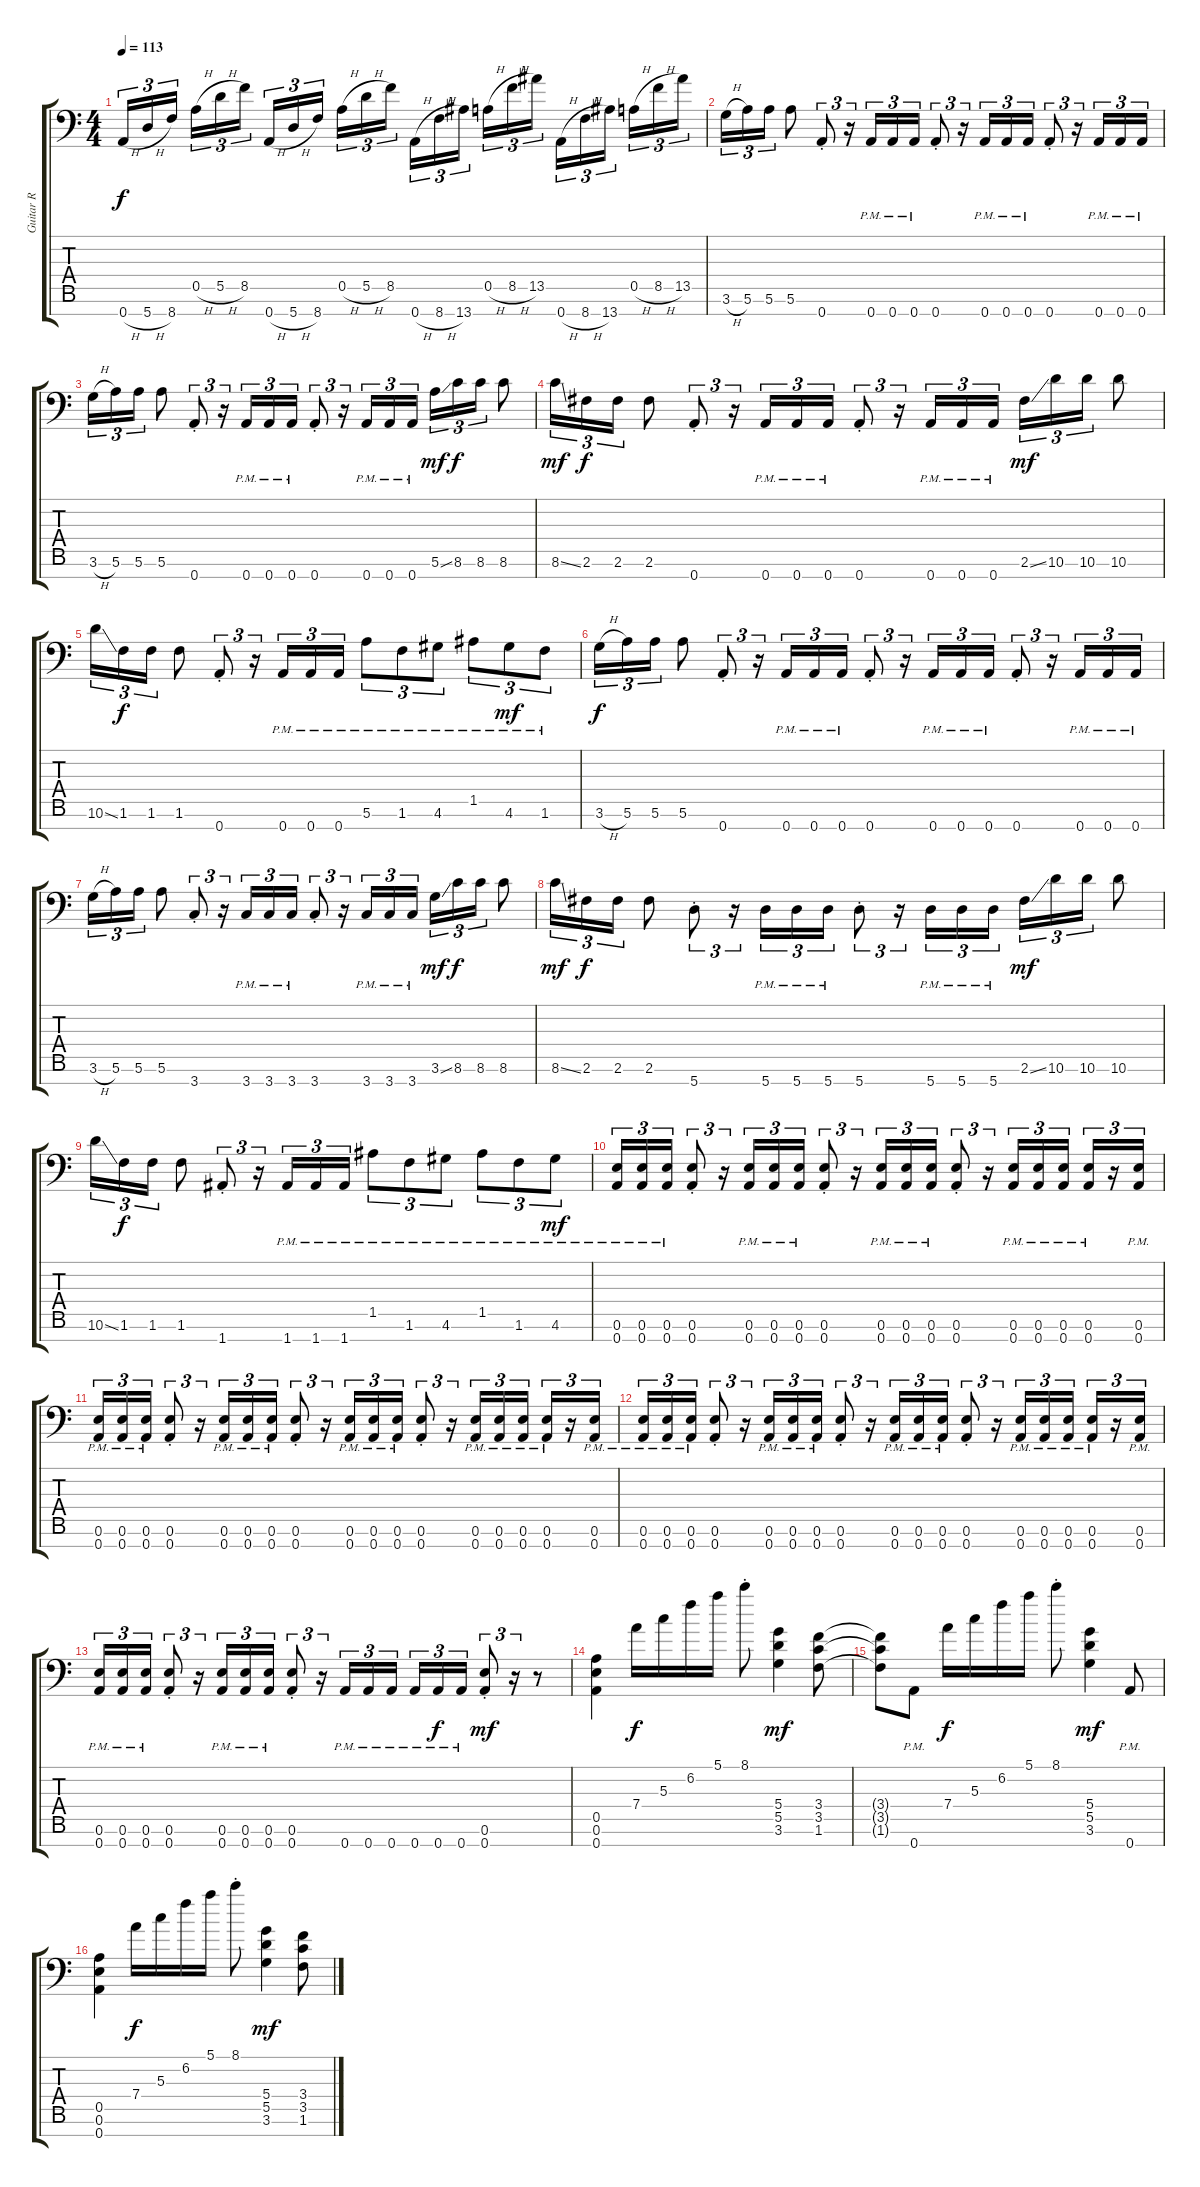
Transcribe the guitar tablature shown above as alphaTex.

\track ("Guitar R" "Guitar R") {instrument overdrivenguitar}
\staff {score tabs}
\tuning (E4 B3 G3 D3 A2 E2 A1) {hide}
\ts (4 4)
\tempo 113
\clef f4
\ks c
0.7{h}.16{tu (3 2) dy f} 5.7{h}.16{tu (3 2)} 8.7.16{tu (3 2) beam splitsecondary} 0.5{h}.16{tu (3 2)} 5.5{h}.16{tu (3 2)} 8.5.16{tu (3 2)} 0.7{h}.16{tu (3 2)} 5.7{h}.16{tu (3 2)} 8.7.16{tu (3 2) beam splitsecondary} 0.5{h}.16{tu (3 2)} 5.5{h}.16{tu (3 2)} 8.5.16{tu (3 2)} 0.7{h}.16{tu (3 2)} 8.7{h}.16{tu (3 2)} 13.7.16{tu (3 2) beam splitsecondary} 0.5{h}.16{tu (3 2)} 8.5{h}.16{tu (3 2)} 13.5.16{tu (3 2)} 0.7{h}.16{tu (3 2)} 8.7{h}.16{tu (3 2)} 13.7.16{tu (3 2) beam splitsecondary} 0.5{h}.16{tu (3 2)} 8.5{h}.16{tu (3 2)} 13.5.16{tu (3 2)} |
3.6{h}.16{tu (3 2)} 5.6.16{tu (3 2)} 5.6.16{tu (3 2)} 5.6.8 0.7{st}.8{tu (3 2)} r.16{tu (3 2)} 0.7{pm}.16{tu (3 2)} 0.7{pm}.16{tu (3 2)} 0.7{pm}.16{tu (3 2)} 0.7{st}.8{tu (3 2)} r.16{tu (3 2)} 0.7{pm}.16{tu (3 2)} 0.7{pm}.16{tu (3 2)} 0.7{pm}.16{tu (3 2)} 0.7{st}.8{tu (3 2)} r.16{tu (3 2)} 0.7{pm}.16{tu (3 2)} 0.7{pm}.16{tu (3 2)} 0.7{pm}.16{tu (3 2)} |
3.6{h}.16{tu (3 2)} 5.6.16{tu (3 2)} 5.6.16{tu (3 2)} 5.6.8 0.7{st}.8{tu (3 2)} r.16{tu (3 2)} 0.7{pm}.16{tu (3 2)} 0.7{pm}.16{tu (3 2)} 0.7{pm}.16{tu (3 2)} 0.7{st}.8{tu (3 2)} r.16{tu (3 2)} 0.7{pm}.16{tu (3 2)} 0.7{pm}.16{tu (3 2)} 0.7{pm}.16{tu (3 2)} 5.6{ss}.16{tu (3 2) dy mf} 8.6.16{tu (3 2) dy f} 8.6.16{tu (3 2)} 8.6.8 |
8.6{ss}.16{tu (3 2) dy mf} 2.6.16{tu (3 2) dy f} 2.6.16{tu (3 2)} 2.6.8 0.7{st}.8{tu (3 2)} r.16{tu (3 2)} 0.7{pm}.16{tu (3 2)} 0.7{pm}.16{tu (3 2)} 0.7{pm}.16{tu (3 2)} 0.7{st}.8{tu (3 2)} r.16{tu (3 2)} 0.7{pm}.16{tu (3 2)} 0.7{pm}.16{tu (3 2)} 0.7{pm}.16{tu (3 2)} 2.6{ss}.16{tu (3 2) dy mf} 10.6.16{tu (3 2)} 10.6.16{tu (3 2)} 10.6.8 |
10.6{ss}.16{tu (3 2)} 1.6.16{tu (3 2) dy f} 1.6.16{tu (3 2)} 1.6.8 0.7{st}.8{tu (3 2)} r.16{tu (3 2)} 0.7{pm}.16{tu (3 2)} 0.7{pm}.16{tu (3 2)} 0.7{pm}.16{tu (3 2)} 5.6{pm}.8{tu (3 2)} 1.6{pm}.8{tu (3 2)} 4.6{pm}.8{tu (3 2)} 1.5{pm}.8{tu (3 2)} 4.6{pm}.8{tu (3 2) dy mf} 1.6{pm}.8{tu (3 2)} |
3.6{h}.16{tu (3 2) dy f} 5.6.16{tu (3 2)} 5.6.16{tu (3 2)} 5.6.8 0.7{st}.8{tu (3 2)} r.16{tu (3 2)} 0.7{pm}.16{tu (3 2)} 0.7{pm}.16{tu (3 2)} 0.7{pm}.16{tu (3 2)} 0.7{st}.8{tu (3 2)} r.16{tu (3 2)} 0.7{pm}.16{tu (3 2)} 0.7{pm}.16{tu (3 2)} 0.7{pm}.16{tu (3 2)} 0.7{st}.8{tu (3 2)} r.16{tu (3 2)} 0.7{pm}.16{tu (3 2)} 0.7{pm}.16{tu (3 2)} 0.7{pm}.16{tu (3 2)} |
3.6{h}.16{tu (3 2)} 5.6.16{tu (3 2)} 5.6.16{tu (3 2)} 5.6.8 3.7{st}.8{tu (3 2)} r.16{tu (3 2)} 3.7{pm}.16{tu (3 2)} 3.7{pm}.16{tu (3 2)} 3.7{pm}.16{tu (3 2)} 3.7{st}.8{tu (3 2)} r.16{tu (3 2)} 3.7{pm}.16{tu (3 2)} 3.7{pm}.16{tu (3 2)} 3.7{pm}.16{tu (3 2)} 3.6{ss}.16{tu (3 2) dy mf} 8.6.16{tu (3 2) dy f} 8.6.16{tu (3 2)} 8.6.8 |
8.6{ss}.16{tu (3 2) dy mf} 2.6.16{tu (3 2) dy f} 2.6.16{tu (3 2)} 2.6.8 5.7{st}.8{tu (3 2)} r.16{tu (3 2)} 5.7{pm}.16{tu (3 2)} 5.7{pm}.16{tu (3 2)} 5.7{pm}.16{tu (3 2)} 5.7{st}.8{tu (3 2)} r.16{tu (3 2)} 5.7{pm}.16{tu (3 2)} 5.7{pm}.16{tu (3 2)} 5.7{pm}.16{tu (3 2)} 2.6{ss}.16{tu (3 2) dy mf} 10.6.16{tu (3 2)} 10.6.16{tu (3 2)} 10.6.8 |
10.6{ss}.16{tu (3 2)} 1.6.16{tu (3 2) dy f} 1.6.16{tu (3 2)} 1.6.8 1.7{st}.8{tu (3 2)} r.16{tu (3 2)} 1.7{pm}.16{tu (3 2)} 1.7{pm}.16{tu (3 2)} 1.7{pm}.16{tu (3 2)} 1.5{pm}.8{tu (3 2)} 1.6{pm}.8{tu (3 2)} 4.6{pm}.8{tu (3 2)} 1.5{pm}.8{tu (3 2)} 1.6{pm}.8{tu (3 2)} 4.6{pm}.8{tu (3 2) dy mf} |
(0.6{pm} 0.7{pm}).16{tu (3 2)} (0.6{pm} 0.7{pm}).16{tu (3 2)} (0.6{pm} 0.7{pm}).16{tu (3 2)} (0.6{st} 0.7{st}).8{tu (3 2)} r.16{tu (3 2)} (0.6{pm} 0.7{pm}).16{tu (3 2)} (0.6{pm} 0.7{pm}).16{tu (3 2)} (0.6{pm} 0.7{pm}).16{tu (3 2)} (0.6{st} 0.7{st}).8{tu (3 2)} r.16{tu (3 2)} (0.6{pm} 0.7{pm}).16{tu (3 2)} (0.6{pm} 0.7{pm}).16{tu (3 2)} (0.6{pm} 0.7{pm}).16{tu (3 2)} (0.6{st} 0.7{st}).8{tu (3 2)} r.16{tu (3 2)} (0.6{pm} 0.7{pm}).16{tu (3 2)} (0.6{pm} 0.7{pm}).16{tu (3 2)} (0.6{pm} 0.7{pm}).16{tu (3 2) beam splitsecondary} (0.6{pm} 0.7{pm}).16{tu (3 2)} r.16{tu (3 2)} (0.6{pm} 0.7{pm}).16{tu (3 2)} |
(0.6{pm} 0.7{pm}).16{tu (3 2)} (0.6{pm} 0.7{pm}).16{tu (3 2)} (0.6{pm} 0.7{pm}).16{tu (3 2)} (0.6{st} 0.7{st}).8{tu (3 2)} r.16{tu (3 2)} (0.6{pm} 0.7{pm}).16{tu (3 2)} (0.6{pm} 0.7{pm}).16{tu (3 2)} (0.6{pm} 0.7{pm}).16{tu (3 2)} (0.6{st} 0.7{st}).8{tu (3 2)} r.16{tu (3 2)} (0.6{pm} 0.7{pm}).16{tu (3 2)} (0.6{pm} 0.7{pm}).16{tu (3 2)} (0.6{pm} 0.7{pm}).16{tu (3 2)} (0.6{st} 0.7{st}).8{tu (3 2)} r.16{tu (3 2)} (0.6{pm} 0.7{pm}).16{tu (3 2)} (0.6{pm} 0.7{pm}).16{tu (3 2)} (0.6{pm} 0.7{pm}).16{tu (3 2) beam splitsecondary} (0.6{pm} 0.7{pm}).16{tu (3 2)} r.16{tu (3 2)} (0.6{pm} 0.7{pm}).16{tu (3 2)} |
(0.6{pm} 0.7{pm}).16{tu (3 2)} (0.6{pm} 0.7{pm}).16{tu (3 2)} (0.6{pm} 0.7{pm}).16{tu (3 2)} (0.6{st} 0.7{st}).8{tu (3 2)} r.16{tu (3 2)} (0.6{pm} 0.7{pm}).16{tu (3 2)} (0.6{pm} 0.7{pm}).16{tu (3 2)} (0.6{pm} 0.7{pm}).16{tu (3 2)} (0.6{st} 0.7{st}).8{tu (3 2)} r.16{tu (3 2)} (0.6{pm} 0.7{pm}).16{tu (3 2)} (0.6{pm} 0.7{pm}).16{tu (3 2)} (0.6{pm} 0.7{pm}).16{tu (3 2)} (0.6{st} 0.7{st}).8{tu (3 2)} r.16{tu (3 2)} (0.6{pm} 0.7{pm}).16{tu (3 2)} (0.6{pm} 0.7{pm}).16{tu (3 2)} (0.6{pm} 0.7{pm}).16{tu (3 2) beam splitsecondary} (0.6{pm} 0.7{pm}).16{tu (3 2)} r.16{tu (3 2)} (0.6{pm} 0.7{pm}).16{tu (3 2)} |
(0.6{pm} 0.7{pm}).16{tu (3 2)} (0.6{pm} 0.7{pm}).16{tu (3 2)} (0.6{pm} 0.7{pm}).16{tu (3 2)} (0.6{st} 0.7{st}).8{tu (3 2)} r.16{tu (3 2)} (0.6{pm} 0.7{pm}).16{tu (3 2)} (0.6{pm} 0.7{pm}).16{tu (3 2)} (0.6{pm} 0.7{pm}).16{tu (3 2)} (0.6{st} 0.7{st}).8{tu (3 2)} r.16{tu (3 2)} 0.7{pm}.16{tu (3 2)} 0.7{pm}.16{tu (3 2)} 0.7{pm}.16{tu (3 2) beam splitsecondary} 0.7{pm}.16{tu (3 2)} 0.7{pm}.16{tu (3 2) dy f} 0.7{pm}.16{tu (3 2)} (0.6{st} 0.7{st}).8{tu (3 2) dy mf} r.16{tu (3 2)} r.8 |
(0.5 0.6 0.7).4 7.4.16{dy f} 5.3.16 6.2.16 5.1.16 8.1{st}.8 (5.4 5.5 3.6).4{dy mf} (3.4 3.5 1.6).8 |
(3.4{t} 3.5{t} 1.6{t}).8 0.7{pm}.8 7.4.16{dy f} 5.3.16 6.2.16 5.1.16 8.1{st}.8 (5.4 5.5 3.6).4{dy mf} 0.7{pm}.8 |
(0.5 0.6 0.7).4 7.4.16{dy f} 5.3.16 6.2.16 5.1.16 8.1{st}.8 (5.4 5.5 3.6).4{dy mf} (3.4 3.5 1.6).8
